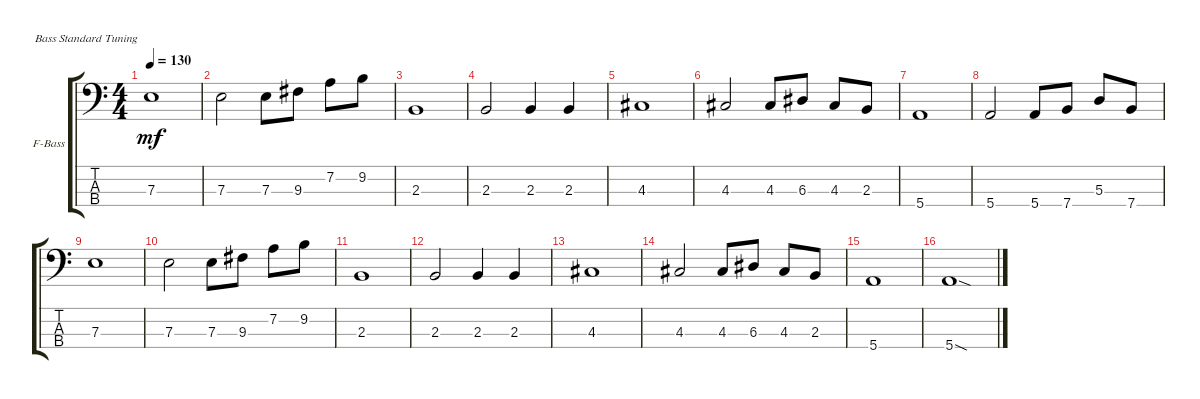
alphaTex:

\defaultSystemsLayout 4
\bracketExtendMode groupsimilarinstruments
\firstSystemTrackNameOrientation horizontal
\otherSystemsTrackNameOrientation horizontal
\track ("Bass" "F-Bass") {instrument fretlessbass}
\staff {score tabs}
\tuning (G2 D2 A1 E1)
\ts (4 4)
\tempo 130
\clef f4
\ks c
7.3.1{dy mf} |
7.3.2 7.3.8 9.3.8 7.2.8 9.2.8 |
2.3.1 |
2.3.2 2.3.4 2.3.4 |
4.3.1 |
4.3.2 4.3.8 6.3.8 4.3.8 2.3.8 |
5.4.1 |
5.4.2 5.4.8 7.4.8 5.3.8 7.4.8 |
7.3.1 |
7.3.2 7.3.8 9.3.8 7.2.8 9.2.8 |
2.3.1 |
2.3.2 2.3.4 2.3.4 |
4.3.1 |
4.3.2 4.3.8 6.3.8 4.3.8 2.3.8 |
5.4.1 |
5.4{sod}.1
